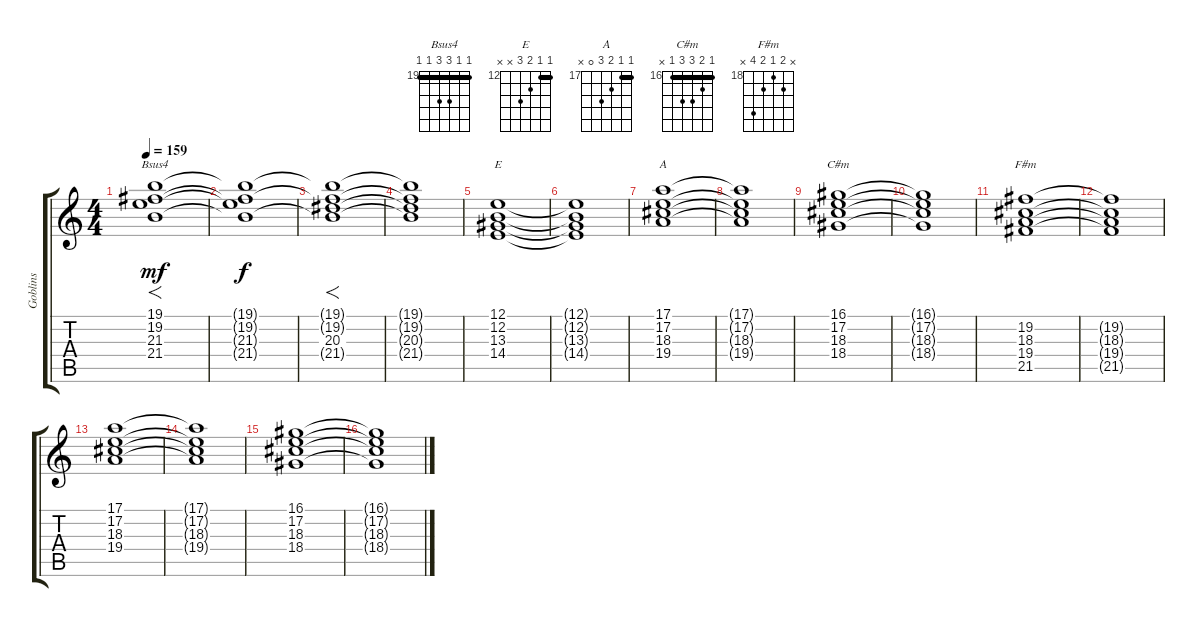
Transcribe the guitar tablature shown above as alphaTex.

\track ("Goblins" "Goblins") {instrument fx6goblins}
\staff {score tabs}
\tuning (E4 B3 G3 D3 A2 E2) {hide}
\chord ("Bsus4" 19 19 21 21 19 19) {firstfret 19 barre 19}
\chord ("E" 12 12 13 14 x x) {firstfret 12 barre 12}
\chord ("A" 17 17 18 19 0 x) {firstfret 17 barre 17}
\chord ("C#m" 16 17 18 18 16 x) {firstfret 16 barre 16}
\chord ("F#m" x 19 18 19 21 x) {firstfret 18}
\ts (4 4)
\tempo 159
\clef g2
\ks c
(19.1 19.2 21.3 21.4).1{f ch "Bsus4" dy mf} |
(19.1{t} 19.2{t} 21.3{t} 21.4{t}).1{dy f} |
(19.1{t} 19.2{t} 20.3 21.4{t}).1{f} |
(19.1{t} 19.2{t} 20.3{t} 21.4{t}).1 |
(12.1 12.2 13.3 14.4).1{ch "E"} |
(12.1{t} 12.2{t} 13.3{t} 14.4{t}).1 |
(17.1 17.2 18.3 19.4).1{ch "A"} |
(17.1{t} 17.2{t} 18.3{t} 19.4{t}).1 |
(16.1 17.2 18.3 18.4).1{ch "C#m"} |
(16.1{t} 17.2{t} 18.3{t} 18.4{t}).1 |
(19.2 18.3 19.4 21.5).1{ch "F#m"} |
(19.2{t} 18.3{t} 19.4{t} 21.5{t}).1 |
(17.1 17.2 18.3 19.4).1 |
(17.1{t} 17.2{t} 18.3{t} 19.4{t}).1 |
(16.1 17.2 18.3 18.4).1 |
(16.1{t} 17.2{t} 18.3{t} 18.4{t}).1
